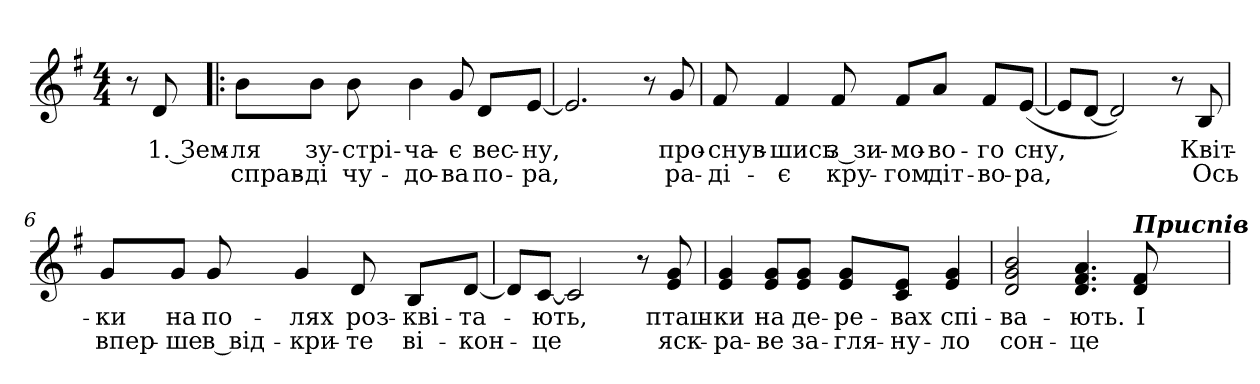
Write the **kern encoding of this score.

**kern	**text	**text
*part1	*part1	*part1
*staff1	*staff1	*staff1
!!LO:PB:g=z
*clefG2	*	*
*k[f#]	*	*
*G:	*	*
*M4/4	*	*
=1	=1	=1
8r	.	.
!	!LO:LY:b:color=#000000	!
8di/	1. Зем-	.
=2!|:	=2!|:	=2!|:
!	!LO:LY:b:color=#000000	!LO:LY:b:color=#000000
8bi\L	-ля	справ-
!	!LO:LY:b:color=#000000	!LO:LY:b:color=#000000
8bi\J	зу-	-ді
!	!LO:LY:b:color=#000000	!LO:LY:b:color=#000000
8bi\	-стрі-	чу-
!	!LO:LY:b:color=#000000	!LO:LY:b:color=#000000
4bi\	-ча-	-до-
!	!LO:LY:b:color=#000000	!LO:LY:b:color=#000000
8gi/	-є	-ва
!	!LO:LY:b:color=#000000	!LO:LY:b:color=#000000
8di/L	вес-	по-
!	!LO:LY:b:color=#000000	!LO:LY:b:color=#000000
[<8ei/J	-ну,	-ра,
=3	=3	=3
2.ei/]	.	.
8r	.	.
!	!LO:LY:b:color=#000000	!LO:LY:b:color=#000000
8gi/	про-	ра-
=4	=4	=4
!	!LO:LY:b:color=#000000	!LO:LY:b:color=#000000
8f#i/	-снув-	-ді-
!	!LO:LY:b:color=#000000	!LO:LY:b:color=#000000
4f#i/	-шись	-є
!	!LO:LY:b:color=#000000	!LO:LY:b:color=#000000
8f#i/	з зи-	кру-
!	!LO:LY:b:color=#000000	!LO:LY:b:color=#000000
8f#i/L	-мо-	-гом
!	!LO:LY:b:color=#000000	!LO:LY:b:color=#000000
8ai/J	-во-	діт-
!	!LO:LY:b:color=#000000	!LO:LY:b:color=#000000
8f#i/L	-го	-во-
!	!LO:LY:b:color=#000000	!LO:LY:b:color=#000000
([<8ei/J	сну,	-ра,
!!LO:LB:g=z
=5	=5	=5
8ei/L]	.	.
[<8di/J	.	.
2di/])	.	.
8r	.	.
!	!LO:LY:b:color=#000000	!LO:LY:b:color=#000000
8Bi/	Квіт-	Ось
=6	=6	=6
!	!LO:LY:b:color=#000000	!LO:LY:b:color=#000000
8gi/L	-ки	впер-
!	!LO:LY:b:color=#000000	!LO:LY:b:color=#000000
8gi/J	на	-ше
!	!LO:LY:b:color=#000000	!LO:LY:b:color=#000000
8gi/	по-	в від-
!	!LO:LY:b:color=#000000	!LO:LY:b:color=#000000
4gi/	-лях	-кри-
!	!LO:LY:b:color=#000000	!LO:LY:b:color=#000000
8di/	роз-	-те
!	!LO:LY:b:color=#000000	!LO:LY:b:color=#000000
8Bi/L	-кві-	ві-
!	!LO:LY:b:color=#000000	!LO:LY:b:color=#000000
[<8di/J	-та-	-кон-
=7	=7	=7
8di/L]	.	.
!	!LO:LY:b:color=#000000	!LO:LY:b:color=#000000
[<8ci/J	-ють,	-це
2ci/]	.	.
8r	.	.
!	!LO:LY:b:color=#000000	!LO:LY:b:color=#000000
8ei/ 8gi	пташ-	яск-
=8	=8	=8
!	!LO:LY:b:color=#000000	!LO:LY:b:color=#000000
4ei/ 4gi	-ки	-ра-
!	!LO:LY:b:color=#000000	!LO:LY:b:color=#000000
8ei/ 8gi/L	на	-ве
!	!LO:LY:b:color=#000000	!LO:LY:b:color=#000000
8ei/ 8gi/J	де-	за-
!	!LO:LY:b:color=#000000	!LO:LY:b:color=#000000
8ei/ 8gi/L	-ре-	-гля-
!	!LO:LY:b:color=#000000	!LO:LY:b:color=#000000
8ci/ 8ei/J	-вах	-ну-
!	!LO:LY:b:color=#000000	!LO:LY:b:color=#000000
4ei/ 4gi	спі-	-ло
!!LO:LB:g=z
=9	=9	=9
!	!LO:LY:b:color=#000000	!LO:LY:b:color=#000000
2di/ 2gi 2bi	-ва-	сон-
!	!LO:LY:b:color=#000000	!LO:LY:b:color=#000000
4.di/ 4.f#i 4.ai	-ють.	-це
!LO:TX:a:Bi:t=Приспів	!	!
!	!LO:LY:b:color=#000000	!
8di/ 8f#i	І	.
=	=	=
*-	*-	*-
